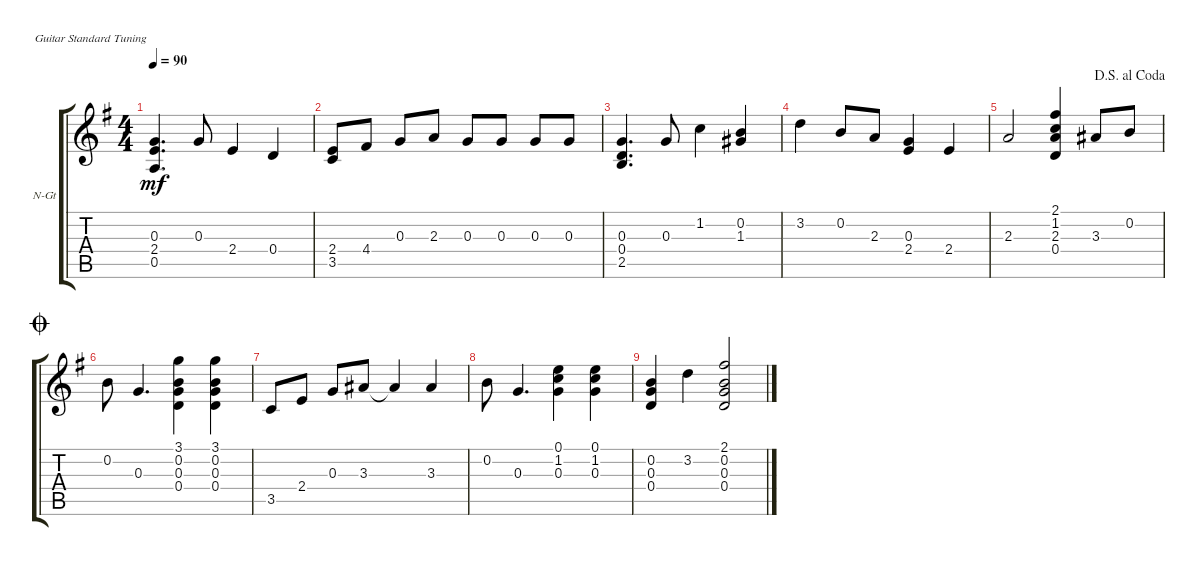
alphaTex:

\defaultSystemsLayout 4
\bracketExtendMode groupsimilarinstruments
\firstSystemTrackNameOrientation horizontal
\otherSystemsTrackNameOrientation horizontal
\track ("Nylon Guitar" "N-Gt") {instrument acousticguitarsteel}
\staff {score tabs}
\tuning (E4 B3 G3 D3 A2 E2)
\ts (4 4)
\tempo 90
\clef g2
\ks g
(0.3 2.4 0.5).4{d dy mf} 0.3.8 2.4.4 0.4.4 |
(2.4 3.5).8 4.4.8 0.3.8 2.3.8 0.3.8 0.3.8 0.3.8 0.3.8 |
(0.3 0.4 2.5).4{d} 0.3.8 1.2.4 (0.2 1.3).4 |
3.2.4 0.2.8 2.3.8 (0.3 2.4).4 2.4.4 |
\jump dalsegnoalcoda
2.3.2 (2.1 1.2 2.3 0.4).4 3.3.8 0.2.8 |
\jump coda
0.2.8 0.3.4{d} (3.1 0.2 0.3 0.4).4 (0.4 0.3 0.2 3.1).4 |
3.5.8 2.4.8 0.3.8 3.3.8 3.3{t}.4 3.3.4 |
0.2.8 0.3.4{d} (0.1 1.2 0.3).4 (0.3 1.2 0.1).4 |
(0.2 0.3 0.4).4 3.2.4 (2.1 0.2 0.3 0.4).2
